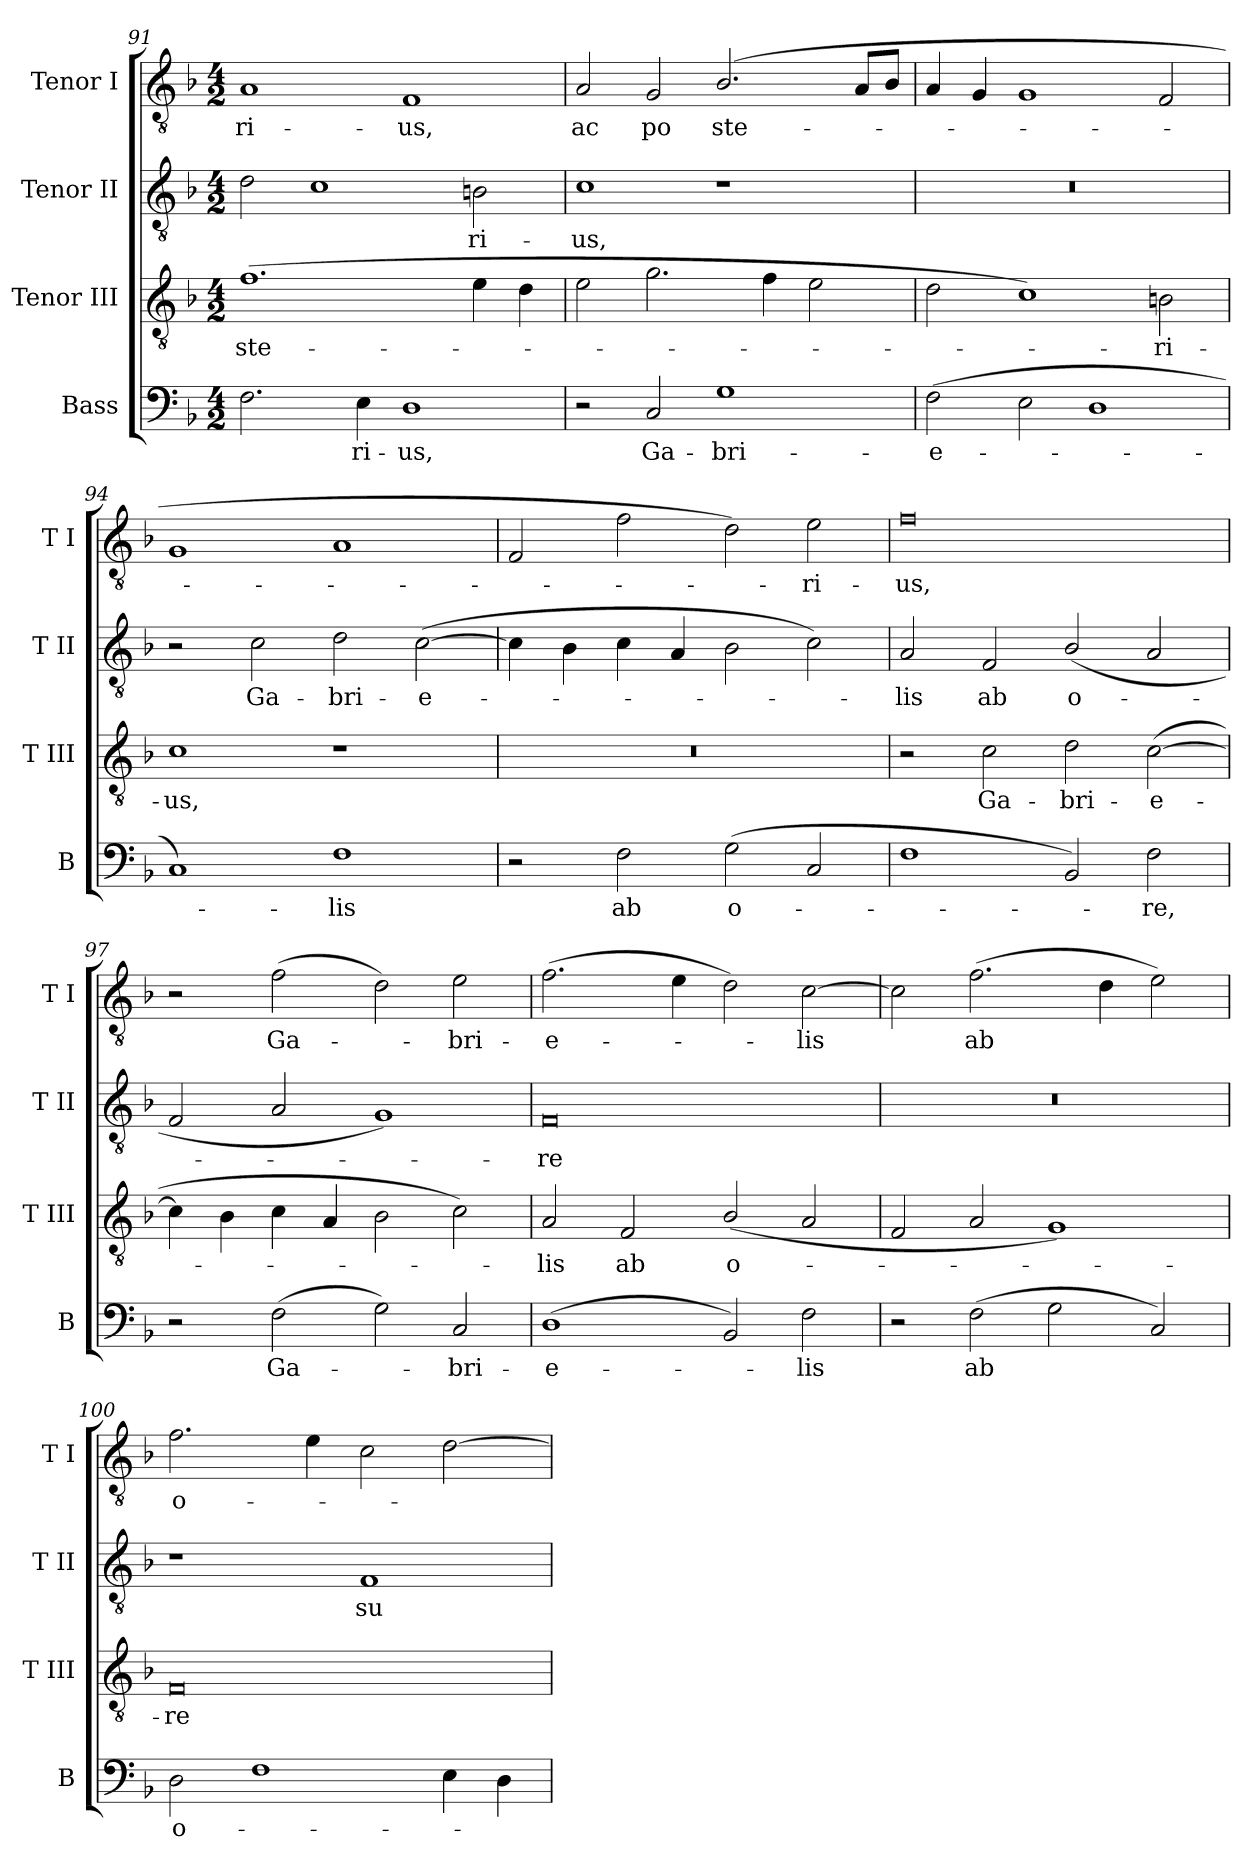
**kern	**text	**kern	**text	**kern	**text	**kern	**text
*part4	*part4	*part3	*part3	*part2	*part2	*part1	*part1
*staff4	*staff4	*staff3	*staff3	*staff2	*staff2	*staff1	*staff1
*I"Bass	*	*I"Tenor III	*	*I"Tenor II	*	*I"Tenor I	*
*I'B	*	*I'T III	*	*I'T II	*	*I'T I	*
*clefF4	*	*clefGv2	*	*clefGv2	*	*clefGv2	*
*k[b-]	*	*k[b-]	*	*k[b-]	*	*k[b-]	*
*F:	*	*F:	*	*F:	*	*F:	*
*M4/2	*	*M4/2	*	*M4/2	*	*M4/2	*
=91	=91	=91	=91	=91	=91	=91	=91
!	!	!	!LO:LY:b	!	!	!	!LO:LY:b
2.F\	.	(>1.f	ste-	2d\	.	1A	-ri-
.	.	.	.	1c	.	.	.
!	!LO:LY:b	!	!	!	!	!	!
4E\	ri-	.	.	.	.	.	.
!	!LO:LY:b	!	!	!	!	!	!LO:LY:b
1D	-us,	.	.	.	.	1F	-us,
!	!	!	!	!	!LO:LY:b	!	!
.	.	4e\	.	2Bn\	ri-	.	.
.	.	4d\	.	.	.	.	.
!!LO:LB:g=z
=92	=92	=92	=92	=92	=92	=92	=92
!	!	!	!	!	!LO:LY:b	!	!LO:LY:b
2r	.	2e\	.	1c	-us,	2A/	ac
!	!LO:LY:b	!	!	!	!	!	!LO:LY:b
2C/	Ga-	2.g\	.	.	.	2G/	po
!	!LO:LY:b	!	!	!	!	!	!LO:LY:b
1G	-bri-	.	.	1r	.	(<2.B-/	ste-
.	.	4f\	.	.	.	.	.
.	.	2e\	.	.	.	.	.
.	.	.	.	.	.	8A/L	.
.	.	.	.	.	.	8B-/J	.
=93	=93	=93	=93	=93	=93	=93	=93
!	!LO:LY:b	!	!	!	!	!	!
(>2F\	-e-	2d\	.	0r	.	4A/	.
.	.	.	.	.	.	4G/	.
2E\	.	1c)	.	.	.	1G	.
1D	.	.	.	.	.	.	.
!	!	!	!LO:LY:b	!	!	!	!
.	.	2Bn\	ri-	.	.	2F/	.
=94	=94	=94	=94	=94	=94	=94	=94
!	!	!	!LO:LY:b	!	!	!	!
1C)	.	1c	-us,	2r	.	1G	.
!	!	!	!	!	!LO:LY:b	!	!
.	.	.	.	2c\	Ga-	.	.
!	!LO:LY:b	!	!	!	!LO:LY:b	!	!
1F	lis	1r	.	2d\	-bri-	1A	.
!	!	!	!	!	!LO:LY:b	!	!
.	.	.	.	(>[2c\	-e-	.	.
=95	=95	=95	=95	=95	=95	=95	=95
2r	.	0r	.	4c\]	.	2F/	.
.	.	.	.	4B-\	.	.	.
!	!LO:LY:b	!	!	!	!	!	!
2F\	ab	.	.	4c\	.	2f\	.
.	.	.	.	4A/	.	.	.
!	!LO:LY:b	!	!	!	!	!	!
(<2G\	o-	.	.	2B-\	.	2d\)	.
!	!	!	!	!	!	!	!LO:LY:b
2C/	.	.	.	2c\)	.	2e\	ri-
=96	=96	=96	=96	=96	=96	=96	=96
!	!	!	!	!	!LO:LY:b	!	!LO:LY:b
1F	.	2r	.	2A/	lis	0f	-us,
!	!	!	!LO:LY:b	!	!LO:LY:b	!	!
.	.	2c\	Ga-	2F/	ab	.	.
!	!	!	!LO:LY:b	!	!LO:LY:b	!	!
2BB-/)	.	2d\	-bri-	(<2B-/	o-	.	.
!	!LO:LY:b	!	!LO:LY:b	!	!	!	!
2F\	re,	(>[2c\	-e-	2A/	.	.	.
=97	=97	=97	=97	=97	=97	=97	=97
2r	.	4c\]	.	2F/	.	2r	.
.	.	4B-\	.	.	.	.	.
!	!LO:LY:b	!	!	!	!	!	!LO:LY:b
(>2F\	Ga-	4c\	.	2A/	.	(>2f\	Ga-
.	.	4A/	.	.	.	.	.
2G\)	.	2B-\	.	1G)	.	2d\)	.
!	!LO:LY:b	!	!	!	!	!	!LO:LY:b
2C/	bri-	2c\)	.	.	.	2e\	bri-
!!LO:PB:g=z
=98	=98	=98	=98	=98	=98	=98	=98
!	!LO:LY:b	!	!LO:LY:b	!	!LO:LY:b	!	!LO:LY:b
(<1D	-e-	2A/	lis	0F	re	(>2.f\	-e-
!	!	!	!LO:LY:b	!	!	!	!
.	.	2F/	ab	.	.	.	.
.	.	.	.	.	.	4e\	.
!	!	!	!LO:LY:b	!	!	!	!
2BB-/)	.	(<2B-/	o-	.	.	2d\)	.
!	!LO:LY:b	!	!	!	!	!	!LO:LY:b
2F\	lis	2A/	.	.	.	[2c\	lis
=99	=99	=99	=99	=99	=99	=99	=99
2r	.	2F/	.	0r	.	2c\]	.
!	!LO:LY:b	!	!	!	!	!	!LO:LY:b
(>2F\	ab	2A/	.	.	.	(>2.f\	ab
2G\	.	1G)	.	.	.	.	.
.	.	.	.	.	.	4d\	.
2C/)	.	.	.	.	.	2e\)	.
=100	=100	=100	=100	=100	=100	=100	=100
!	!LO:LY:b	!	!LO:LY:b	!	!	!	!LO:LY:b
2D\	o-	0F	re	1r	.	2.f\	o-
1F	.	.	.	.	.	.	.
.	.	.	.	.	.	4e\	.
!	!	!	!	!	!LO:LY:b	!	!
.	.	.	.	1F	su-	2c\	.
4E\	.	.	.	.	.	[2d\	.
4D\	.	.	.	.	.	.	.
=	=	=	=	=	=	=	=
*-	*-	*-	*-	*-	*-	*-	*-
